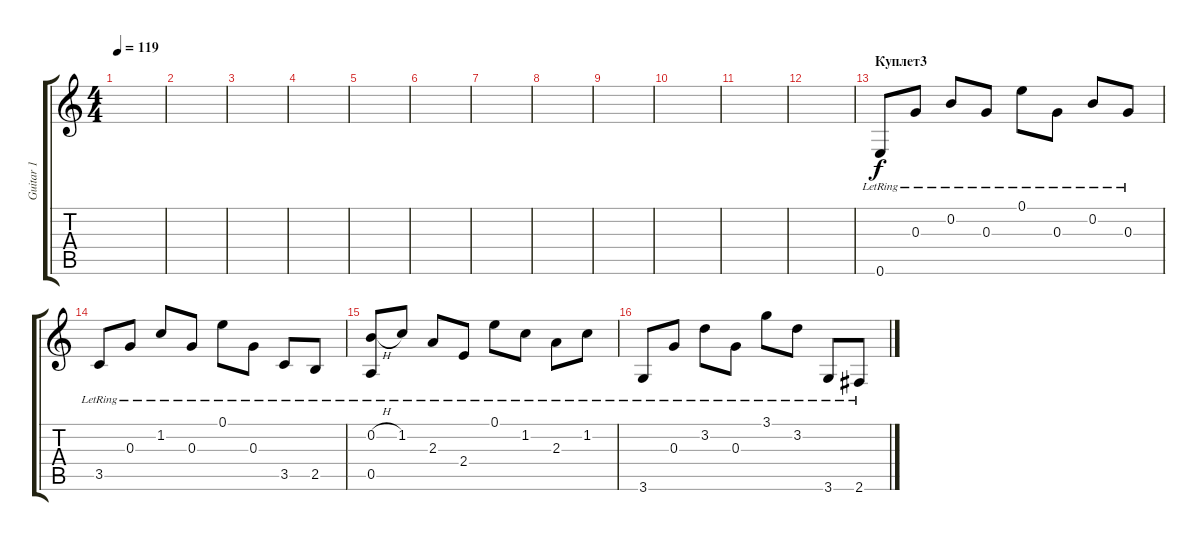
\track ("Guitar 1" "Guitar 1") {instrument acousticguitarsteel}
\staff {score tabs}
\tuning (E4 B3 G3 D3 A2 E2) {hide}
\ts (4 4)
\tempo 119
\clef g2
\ks c
|
|
|
|
|
|
|
|
|
|
|
|
\section ("" "Куплет3")
0.6{lr}.8 0.3{lr}.8 0.2{lr}.8 0.3{lr}.8 0.1{lr}.8 0.3{lr}.8 0.2{lr}.8 0.3{lr}.8 |
3.5{lr}.8 0.3{lr}.8 1.2{lr}.8 0.3{lr}.8 0.1{lr}.8 0.3{lr}.8 3.5{lr}.8 2.5{lr}.8 |
(0.2{h} 0.5{lr}).8 1.2{lr}.8 2.3{lr}.8 2.4{lr}.8 0.1{lr}.8 1.2{lr}.8 2.3{lr}.8 1.2{lr}.8 |
3.6{lr}.8 0.3{lr}.8 3.2{lr}.8 0.3{lr}.8 3.1{lr}.8 3.2{lr}.8 3.6{lr}.8 2.6{lr}.8
